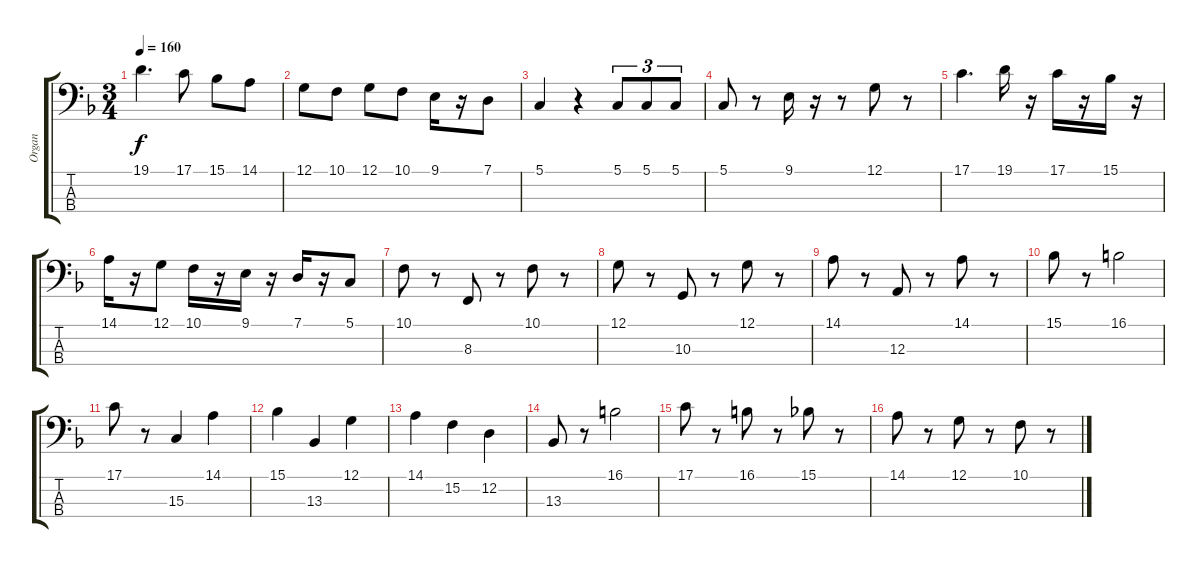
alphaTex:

\track ("Organ" "Organ") {instrument stringensemble1}
\staff {score tabs}
\tuning (G2 D2 A1 E1) {hide}
\ts (3 4)
\tempo 160
\clef f4
\ks f
19.1.4{d dy f} 17.1.8 15.1.8 14.1.8 |
12.1.8 10.1.8 12.1.8 10.1.8 9.1.16 r.16 7.1.8 |
5.1.4 r.4 5.1.8{tu (3 2)} 5.1.8{tu (3 2)} 5.1.8{tu (3 2)} |
5.1.8 r.8 9.1.16 r.16 r.8 12.1.8 r.8 |
17.1.4{d} 19.1.16 r.16 17.1.16 r.16 15.1.16 r.16 |
14.1.16 r.16 12.1.8 10.1.16 r.16 9.1.16 r.16 7.1.16 r.16 5.1.8 |
10.1.8 r.8 8.3.8 r.8 10.1.8 r.8 |
12.1.8 r.8 10.3.8 r.8 12.1.8 r.8 |
14.1.8 r.8 12.3.8 r.8 14.1.8 r.8 |
15.1.8 r.8 16.1.2 |
17.1.8 r.8 15.3.4 14.1.4 |
15.1.4 13.3.4 12.1.4 |
14.1.4 15.2.4 12.2.4 |
13.3.8 r.8 16.1.2 |
17.1.8 r.8 16.1.8 r.8 15.1.8 r.8 |
14.1.8 r.8 12.1.8 r.8 10.1.8 r.8
